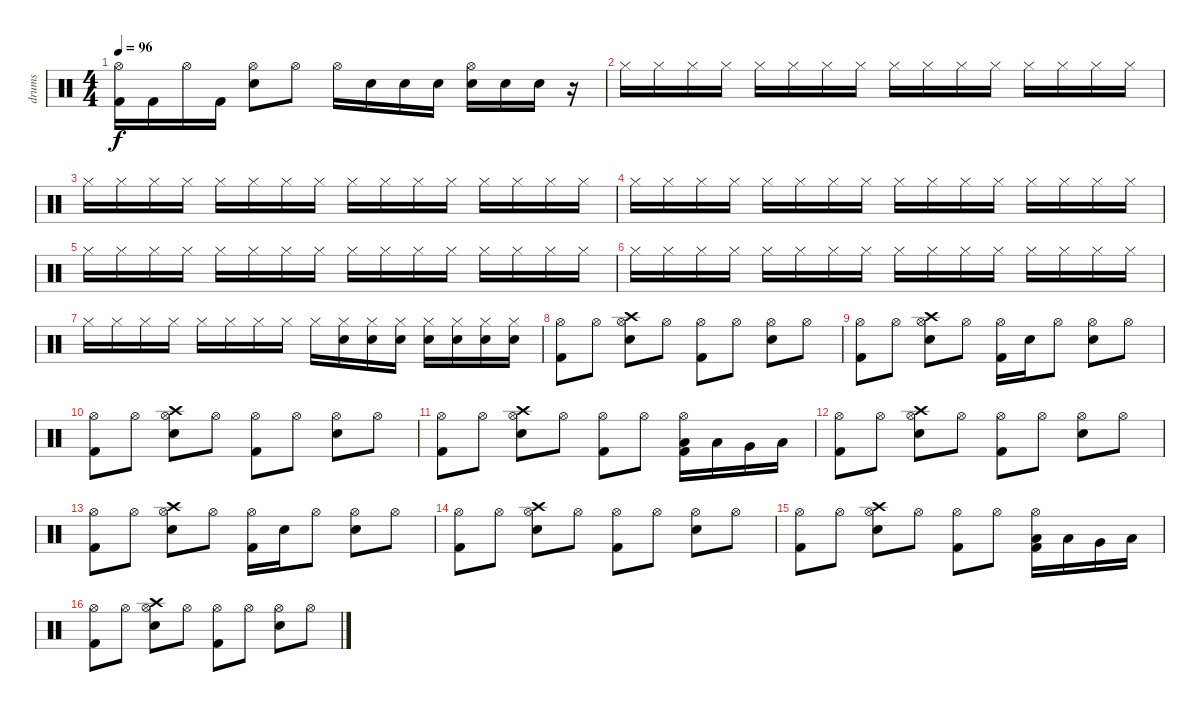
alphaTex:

\track ("drums" "drums") {instrument percussion}
\staff {score}
\articulation defaults
\ts (4 4)
\tempo 96
\clef neutral
\ks c
("Hi-Hat (open)" "Kick (hit) 2").16{dy f} "Kick (hit) 2".16 "Hi-Hat (open)".16 "Kick (hit) 2".16 ("Hi-Hat (open)" "Electric Snare (hit)").8 "Hi-Hat (open)".8 "Hi-Hat (open)".16 "Electric Snare (hit)".16 "Electric Snare (hit)".16 "Electric Snare (hit)".16 ("Hi-Hat (open)" "Electric Snare (hit)").16 "Electric Snare (hit)".16 "Electric Snare (hit)".16 r.16 |
"Hi-Hat (closed)".16 "Hi-Hat (closed)".16 "Hi-Hat (closed)".16 "Hi-Hat (closed)".16 "Hi-Hat (closed)".16 "Hi-Hat (closed)".16 "Hi-Hat (closed)".16 "Hi-Hat (closed)".16 "Hi-Hat (closed)".16 "Hi-Hat (closed)".16 "Hi-Hat (closed)".16 "Hi-Hat (closed)".16 "Hi-Hat (closed)".16 "Hi-Hat (closed)".16 "Hi-Hat (closed)".16 "Hi-Hat (closed)".16 |
"Hi-Hat (closed)".16 "Hi-Hat (closed)".16 "Hi-Hat (closed)".16 "Hi-Hat (closed)".16 "Hi-Hat (closed)".16 "Hi-Hat (closed)".16 "Hi-Hat (closed)".16 "Hi-Hat (closed)".16 "Hi-Hat (closed)".16 "Hi-Hat (closed)".16 "Hi-Hat (closed)".16 "Hi-Hat (closed)".16 "Hi-Hat (closed)".16 "Hi-Hat (closed)".16 "Hi-Hat (closed)".16 "Hi-Hat (closed)".16 |
"Hi-Hat (closed)".16 "Hi-Hat (closed)".16 "Hi-Hat (closed)".16 "Hi-Hat (closed)".16 "Hi-Hat (closed)".16 "Hi-Hat (closed)".16 "Hi-Hat (closed)".16 "Hi-Hat (closed)".16 "Hi-Hat (closed)".16 "Hi-Hat (closed)".16 "Hi-Hat (closed)".16 "Hi-Hat (closed)".16 "Hi-Hat (closed)".16 "Hi-Hat (closed)".16 "Hi-Hat (closed)".16 "Hi-Hat (closed)".16 |
"Hi-Hat (closed)".16 "Hi-Hat (closed)".16 "Hi-Hat (closed)".16 "Hi-Hat (closed)".16 "Hi-Hat (closed)".16 "Hi-Hat (closed)".16 "Hi-Hat (closed)".16 "Hi-Hat (closed)".16 "Hi-Hat (closed)".16 "Hi-Hat (closed)".16 "Hi-Hat (closed)".16 "Hi-Hat (closed)".16 "Hi-Hat (closed)".16 "Hi-Hat (closed)".16 "Hi-Hat (closed)".16 "Hi-Hat (closed)".16 |
"Hi-Hat (closed)".16 "Hi-Hat (closed)".16 "Hi-Hat (closed)".16 "Hi-Hat (closed)".16 "Hi-Hat (closed)".16 "Hi-Hat (closed)".16 "Hi-Hat (closed)".16 "Hi-Hat (closed)".16 "Hi-Hat (closed)".16 "Hi-Hat (closed)".16 "Hi-Hat (closed)".16 "Hi-Hat (closed)".16 "Hi-Hat (closed)".16 "Hi-Hat (closed)".16 "Hi-Hat (closed)".16 "Hi-Hat (closed)".16 |
"Hi-Hat (closed)".16 "Hi-Hat (closed)".16 "Hi-Hat (closed)".16 "Hi-Hat (closed)".16 "Hi-Hat (closed)".16 "Hi-Hat (closed)".16 "Hi-Hat (closed)".16 "Hi-Hat (closed)".16 "Hi-Hat (closed)".16 ("Hi-Hat (closed)" "Electric Snare (hit)").16 ("Hi-Hat (closed)" "Electric Snare (hit)").16 ("Hi-Hat (closed)" "Electric Snare (hit)").16 ("Hi-Hat (closed)" "Electric Snare (hit)").16 ("Hi-Hat (closed)" "Electric Snare (hit)").16 ("Hi-Hat (closed)" "Electric Snare (hit)").16 ("Hi-Hat (closed)" "Electric Snare (hit)").16 |
("Hi-Hat (open)" "Kick (hit) 2").8{volume 16} "Hi-Hat (open)".8 ("Crash high (hit)" "Hi-Hat (open)" "Electric Snare (hit)").8 "Hi-Hat (open)".8 ("Hi-Hat (open)" "Kick (hit) 2").8 "Hi-Hat (open)".8 ("Hi-Hat (open)" "Electric Snare (hit)").8 "Hi-Hat (open)".8 |
("Hi-Hat (open)" "Kick (hit) 2").8 "Hi-Hat (open)".8 ("Crash high (hit)" "Hi-Hat (open)" "Electric Snare (hit)").8 "Hi-Hat (open)".8 ("Hi-Hat (open)" "Kick (hit) 2").16 "Electric Snare (hit)".16 "Hi-Hat (open)".8 ("Hi-Hat (open)" "Electric Snare (hit)").8 "Hi-Hat (open)".8 |
("Hi-Hat (open)" "Kick (hit) 2").8 "Hi-Hat (open)".8 ("Crash high (hit)" "Hi-Hat (open)" "Electric Snare (hit)").8 "Hi-Hat (open)".8 ("Hi-Hat (open)" "Kick (hit) 2").8 "Hi-Hat (open)".8 ("Hi-Hat (open)" "Electric Snare (hit)").8 "Hi-Hat (open)".8 |
("Hi-Hat (open)" "Kick (hit) 2").8 "Hi-Hat (open)".8 ("Crash high (hit)" "Hi-Hat (open)" "Electric Snare (hit)").8 "Hi-Hat (open)".8 ("Hi-Hat (open)" "Kick (hit) 2").8 "Hi-Hat (open)".8 ("Hi-Hat (open)" "Low Tom (hit)" "Kick (hit) 2").16 "Low Tom (hit)".16 "Very Low Tom (hit)".16 "Low Floor Tom (hit)".16 |
("Hi-Hat (open)" "Kick (hit) 2").8 "Hi-Hat (open)".8 ("Crash high (hit)" "Hi-Hat (open)" "Electric Snare (hit)").8 "Hi-Hat (open)".8 ("Hi-Hat (open)" "Kick (hit) 2").8 "Hi-Hat (open)".8 ("Hi-Hat (open)" "Electric Snare (hit)").8 "Hi-Hat (open)".8 |
("Hi-Hat (open)" "Kick (hit) 2").8 "Hi-Hat (open)".8 ("Crash high (hit)" "Hi-Hat (open)" "Electric Snare (hit)").8 "Hi-Hat (open)".8 ("Hi-Hat (open)" "Kick (hit) 2").16 "Electric Snare (hit)".16 "Hi-Hat (open)".8 ("Hi-Hat (open)" "Electric Snare (hit)").8 "Hi-Hat (open)".8 |
("Hi-Hat (open)" "Kick (hit) 2").8 "Hi-Hat (open)".8 ("Crash high (hit)" "Hi-Hat (open)" "Electric Snare (hit)").8 "Hi-Hat (open)".8 ("Hi-Hat (open)" "Kick (hit) 2").8 "Hi-Hat (open)".8 ("Hi-Hat (open)" "Electric Snare (hit)").8 "Hi-Hat (open)".8 |
("Hi-Hat (open)" "Kick (hit) 2").8 "Hi-Hat (open)".8 ("Crash high (hit)" "Hi-Hat (open)" "Electric Snare (hit)").8 "Hi-Hat (open)".8 ("Hi-Hat (open)" "Kick (hit) 2").8 "Hi-Hat (open)".8 ("Hi-Hat (open)" "Low Tom (hit)" "Kick (hit) 2").16 "Low Tom (hit)".16 "Very Low Tom (hit)".16 "Low Floor Tom (hit)".16 |
("Hi-Hat (open)" "Kick (hit) 2").8 "Hi-Hat (open)".8 ("Crash high (hit)" "Hi-Hat (open)" "Electric Snare (hit)").8 "Hi-Hat (open)".8 ("Hi-Hat (open)" "Kick (hit) 2").8 "Hi-Hat (open)".8 ("Hi-Hat (open)" "Electric Snare (hit)").8 "Hi-Hat (open)".8
